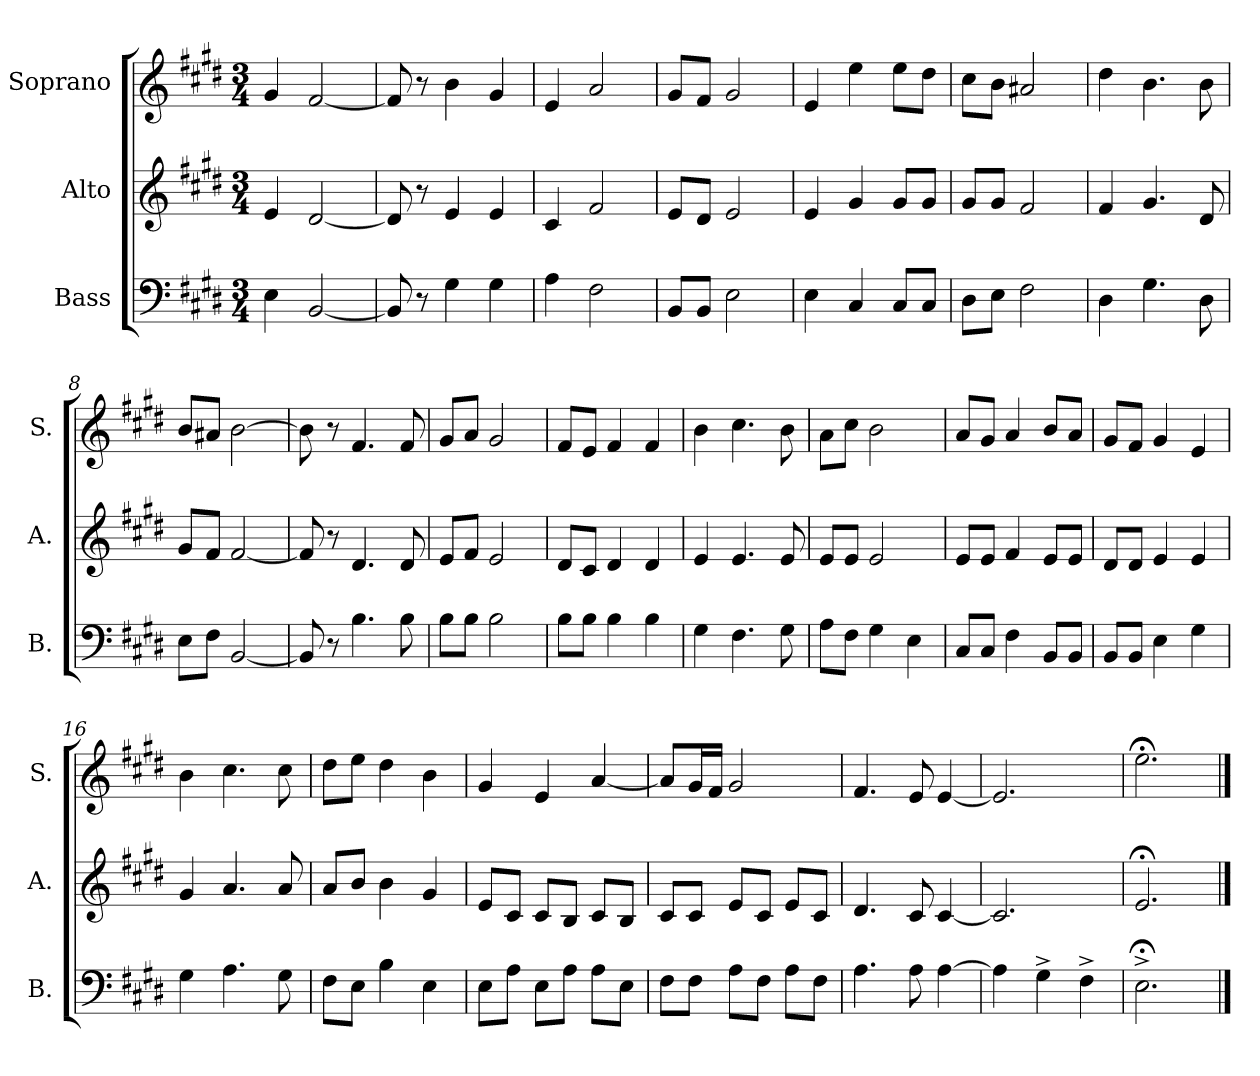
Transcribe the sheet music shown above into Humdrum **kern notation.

**kern	**kern	**kern
*part3	*part2	*part1
*staff3	*staff2	*staff1
*I"Bass	*I"Alto	*I"Soprano
*I'B.	*I'A.	*I'S.
*clefF4	*clefG2	*clefG2
*k[f#c#g#d#]	*k[f#c#g#d#]	*k[f#c#g#d#]
*M3/4	*M3/4	*M3/4
*MM70	*MM70	*MM70
=1	=1	=1
4E\	4e/	4g#/
[2BB/	[2d#/	[2f#/
=2	=2	=2
8BB/]	8d#/]	8f#/]
8r	8r	8r
4G#\	4e/	4b\
4G#\	4e/	4g#/
=3	=3	=3
4A\	4c#/	4e/
2F#\	2f#/	2a/
=4	=4	=4
8BB/L	8e/L	8g#/L
8BB/J	8d#/J	8f#/J
2E\	2e/	2g#/
=5	=5	=5
4E\	4e/	4e/
4C#/	4g#/	4ee\
8C#/L	8g#/L	8ee\L
8C#/J	8g#/J	8dd#\J
=6	=6	=6
8D#\L	8g#/L	8cc#\L
8E\J	8g#/J	8b\J
2F#\	2f#/	2a#X/
=7	=7	=7
4D#\	4f#/	4dd#\
4.G#\	4.g#/	4.b\
8D#\	8d#/	8b\
=8	=8	=8
8E\L	8g#/L	8b/L
8F#\J	8f#/J	8a#X/J
[2BB/	[2f#/	[2b\
!!LO:LB:g=z
=9	=9	=9
8BB/]	8f#/]	8b\]
8r	8r	8r
4.B\	4.d#/	4.f#/
8B\	8d#/	8f#/
=10	=10	=10
8B\L	8e/L	8g#/L
8B\J	8f#/J	8a/J
2B\	2e/	2g#/
=11	=11	=11
8B\L	8d#/L	8f#/L
8B\J	8c#/J	8e/J
4B\	4d#/	4f#/
4B\	4d#/	4f#/
=12	=12	=12
4G#\	4e/	4b\
4.F#\	4.e/	4.cc#\
8G#\	8e/	8b\
=13	=13	=13
8A\L	8e/L	8a\L
8F#\J	8e/J	8cc#\J
4G#\	2e/	2b\
4E\	.	.
=14	=14	=14
8C#/L	8e/L	8a/L
8C#/J	8e/J	8g#/J
4F#\	4f#/	4a/
8BB/L	8e/L	8b/L
8BB/J	8e/J	8a/J
=15	=15	=15
8BB/L	8d#/L	8g#/L
8BB/J	8d#/J	8f#/J
4E\	4e/	4g#/
4G#\	4e/	4e/
=16	=16	=16
4G#\	4g#/	4b\
4.A\	4.a/	4.cc#\
8G#\	8a/	8cc#\
!!LO:LB:g=z
=17	=17	=17
8F#\L	8a/L	8dd#\L
8E\J	8b/J	8ee\J
4B\	4b\	4dd#\
4E\	4g#/	4b\
=18	=18	=18
8E\L	8e/L	4g#/
8A\J	8c#/J	.
8E\L	8c#/L	4e/
8A\J	8B/J	.
8A\L	8c#/L	[4a/
8E\J	8B/J	.
=19	=19	=19
8F#\L	8c#/L	8a/L]
8F#\J	8c#/J	16g#/L
.	.	16f#/JJ
8A\L	8e/L	2g#/
8F#\J	8c#/J	.
8A\L	8e/L	.
8F#\J	8c#/J	.
=20	=20	=20
4.A\	4.d#/	4.f#/
8A\	8c#/	8e/
[4A\	[4c#/	[4e/
=21	=21	=21
4A\]	2.c#/]	2.e/]
4G#^\	.	.
4F#^\	.	.
=22	=22	=22
2.E;<^\	2.e;</	2.ee;<\
==	==	==
*-	*-	*-
